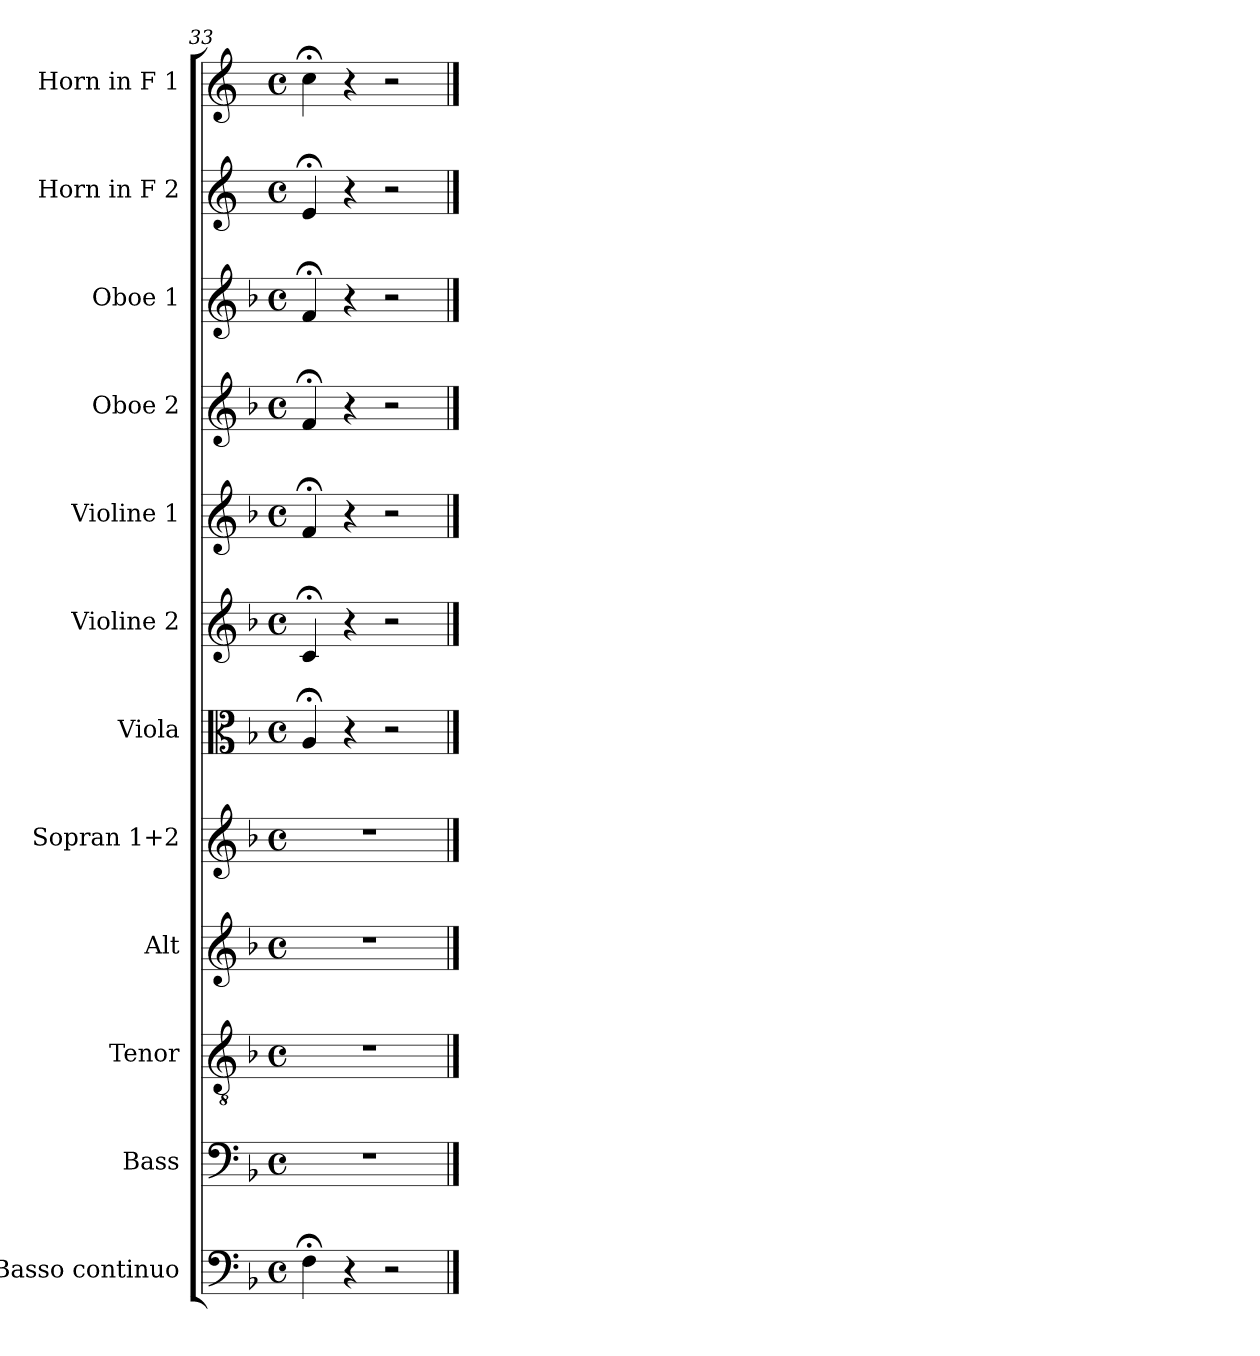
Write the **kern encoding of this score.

**kern	**kern	**kern	**kern	**kern	**kern	**kern	**kern	**kern	**kern	**kern	**kern
*part12	*part11	*part10	*part9	*part8	*part7	*part6	*part5	*part4	*part3	*part2	*part1
*staff12	*staff11	*staff10	*staff9	*staff8	*staff7	*staff6	*staff5	*staff4	*staff3	*staff2	*staff1
*I"Basso continuo	*I"Bass	*I"Tenor	*I"Alt	*I"Sopran 1+2	*I"Viola	*I"Violine 2	*I"Violine 1	*I"Oboe 2	*I"Oboe 1	*I"Horn in F 2	*I"Horn in F 1
*I'BC	*I'B	*I'T	*I'A	*I'S 1+2	*I'Vla	*I'Vln 2	*I'Vln 1	*I'Ob 2	*I'Ob 1	*I'Horn 2	*I'Horn 1
*clefF4	*clefF4	*clefGv2	*clefG2	*clefG2	*clefC3	*clefG2	*clefG2	*clefG2	*clefG2	*clefG2	*clefG2
*ITrd7c12	*	*	*	*	*	*	*	*	*	*ITrd4c7	*ITrd4c7
*k[b-]	*k[b-]	*k[b-]	*k[b-]	*k[b-]	*k[b-]	*k[b-]	*k[b-]	*k[b-]	*k[b-]	*k[b-]	*k[b-]
*M4/4	*M4/4	*M4/4	*M4/4	*M4/4	*M4/4	*M4/4	*M4/4	*M4/4	*M4/4	*M4/4	*M4/4
*met(c)	*met(c)	*met(c)	*met(c)	*met(c)	*met(c)	*met(c)	*met(c)	*met(c)	*met(c)	*met(c)	*met(c)
=33	=33	=33	=33	=33	=33	=33	=33	=33	=33	=33	=33
4FF;<\	1r	1r	1r	1r	4A;</	4c;</	4f;</	4f;</	4f;</	4A;</	4f;<\
4r	.	.	.	.	4r	4r	4r	4r	4r	4r	4r
2r	.	.	.	.	2r	2r	2r	2r	2r	2r	2r
==	==	==	==	==	==	==	==	==	==	==	==
*-	*-	*-	*-	*-	*-	*-	*-	*-	*-	*-	*-
